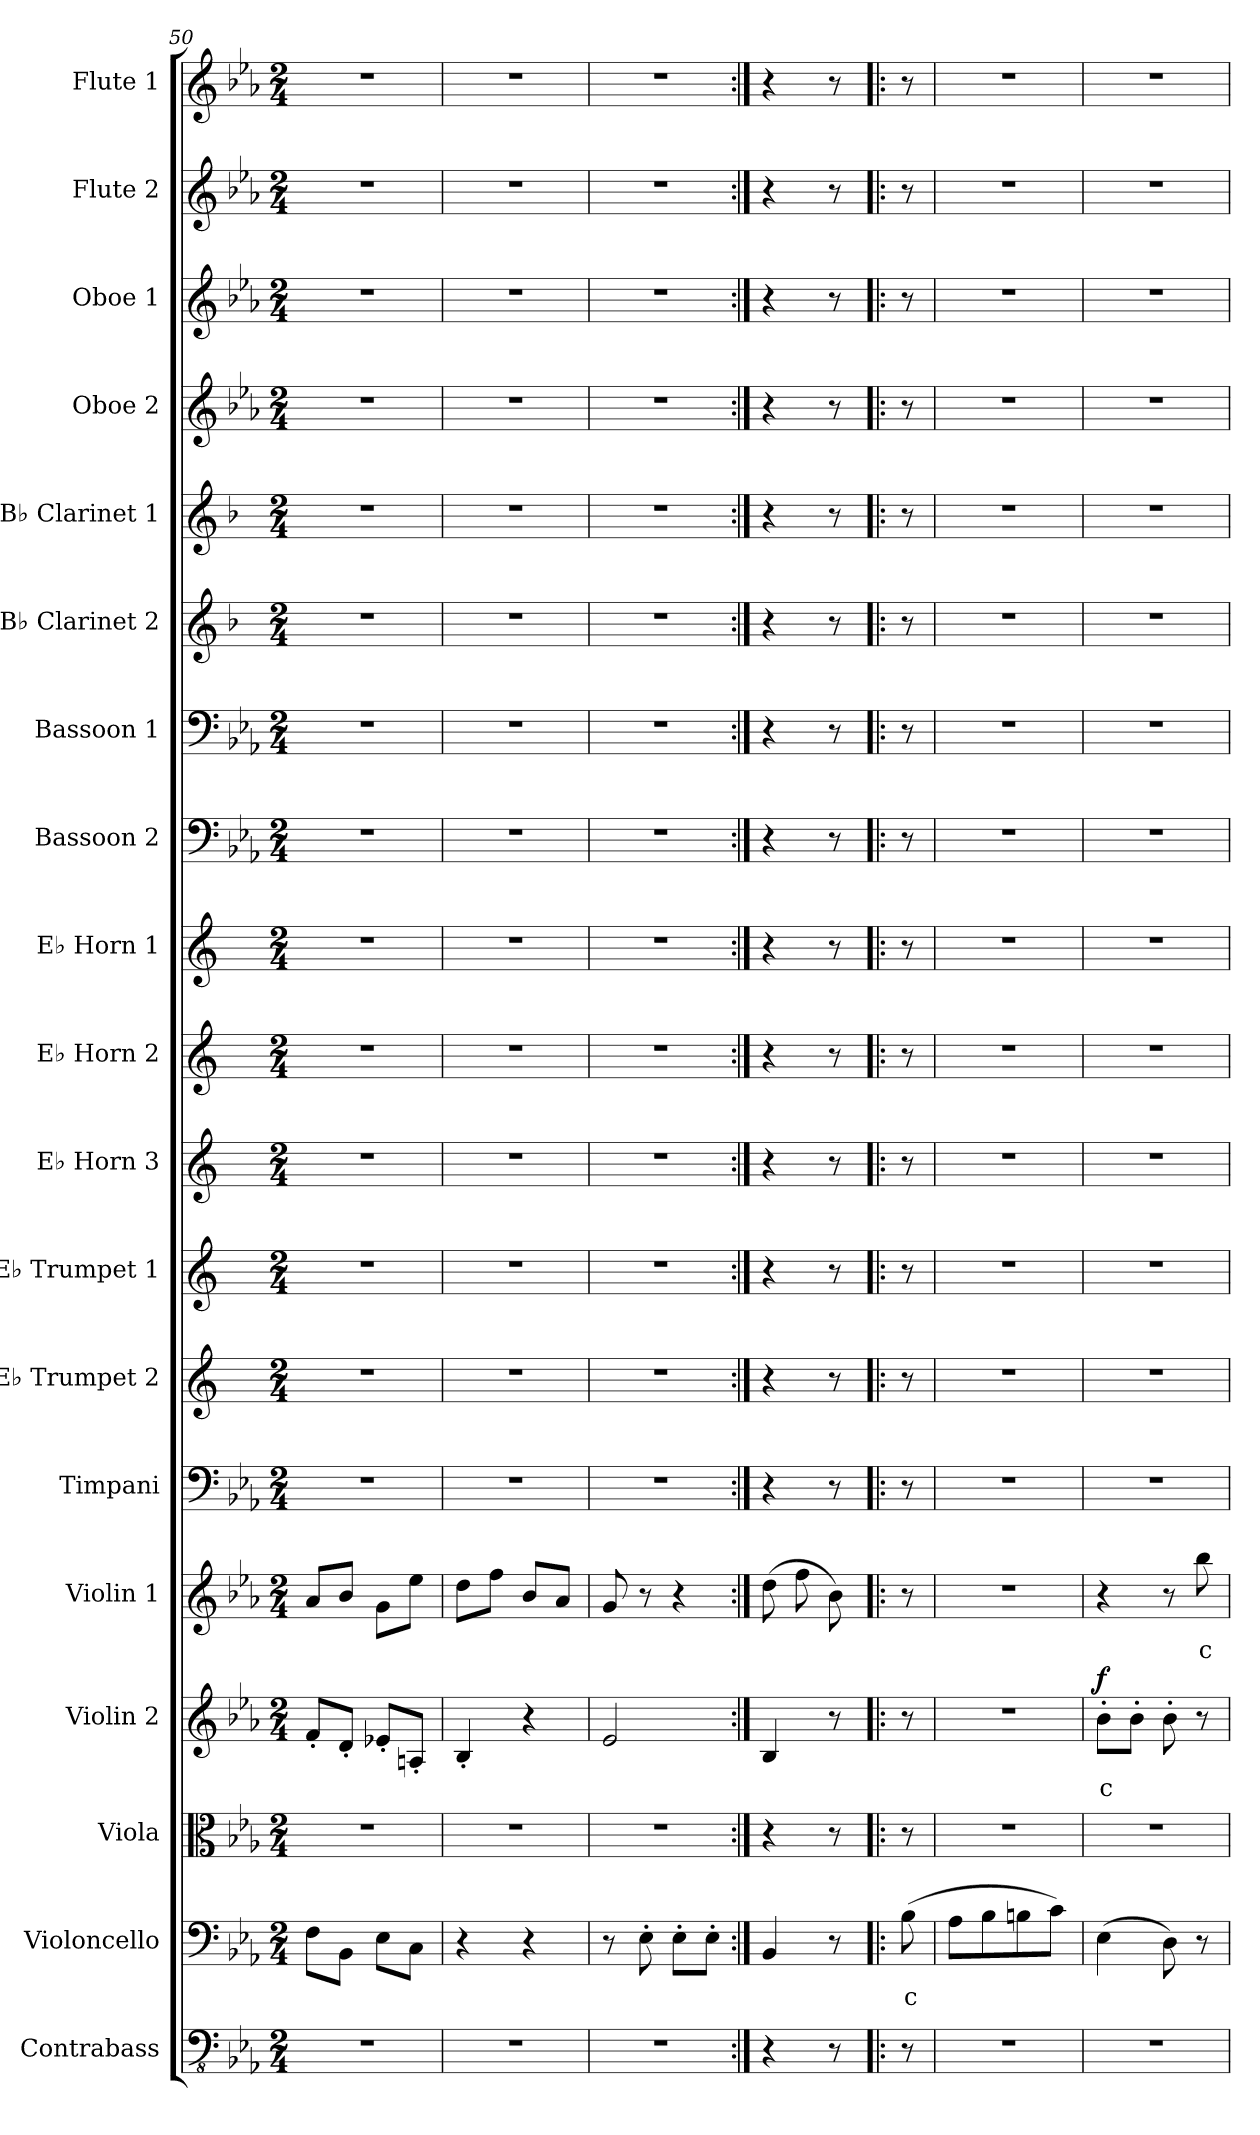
**kern	**kern	**text	**kern	**kern	**text	**dynam	**kern	**text	**kern	**kern	**kern	**kern	**kern	**kern	**kern	**kern	**kern	**kern	**kern	**kern	**kern	**kern
*part19	*part18	*part18	*part17	*part16	*part16	*part16	*part15	*part15	*part14	*part13	*part12	*part11	*part10	*part9	*part8	*part7	*part6	*part5	*part4	*part3	*part2	*part1
*staff19	*staff18	*staff18	*staff17	*staff16	*staff16	*staff16	*staff15	*staff15	*staff14	*staff13	*staff12	*staff11	*staff10	*staff9	*staff8	*staff7	*staff6	*staff5	*staff4	*staff3	*staff2	*staff1
*I"Contrabass	*I"Violoncello	*	*I"Viola	*I"Violin 2	*	*	*I"Violin 1	*	*I"Timpani	*I"E♭ Trumpet 2	*I"E♭ Trumpet 1	*I"E♭ Horn 3	*I"E♭ Horn 2	*I"E♭ Horn 1	*I"Bassoon 2	*I"Bassoon 1	*I"B♭ Clarinet 2	*I"B♭ Clarinet 1	*I"Oboe 2	*I"Oboe 1	*I"Flute 2	*I"Flute 1
*I'Cb	*I'Vc	*	*I'Vla	*I'Vln 2	*	*	*I'Vln 1	*	*I'Timp	*I'Tpt 2	*I'Tpt 1	*I'Hn 3	*I'Hn 2	*I'Hn 1	*I'Bsn 2	*I'Bsn 1	*I'Cl 2	*I'Cl 1	*I'Ob 2	*I'Ob 1	*I'Fl 2	*I'Fl 1
*clefFv4	*clefF4	*	*clefC3	*clefG2	*	*	*clefG2	*	*clefF4	*clefG2	*clefG2	*clefG2	*clefG2	*clefG2	*clefF4	*clefF4	*clefG2	*clefG2	*clefG2	*clefG2	*clefG2	*clefG2
*	*	*	*	*	*	*	*	*	*	*ITrd-2c-3	*ITrd-2c-3	*ITrd5c9	*ITrd5c9	*ITrd5c9	*	*	*ITrd1c2	*ITrd1c2	*	*	*	*
*k[b-e-a-]	*k[b-e-a-]	*	*k[b-e-a-]	*k[b-e-a-]	*	*	*k[b-e-a-]	*	*k[b-e-a-]	*k[b-e-a-]	*k[b-e-a-]	*k[b-e-a-]	*k[b-e-a-]	*k[b-e-a-]	*k[b-e-a-]	*k[b-e-a-]	*k[b-e-a-]	*k[b-e-a-]	*k[b-e-a-]	*k[b-e-a-]	*k[b-e-a-]	*k[b-e-a-]
*M2/4	*M2/4	*	*M2/4	*M2/4	*	*	*M2/4	*	*M2/4	*M2/4	*M2/4	*M2/4	*M2/4	*M2/4	*M2/4	*M2/4	*M2/4	*M2/4	*M2/4	*M2/4	*M2/4	*M2/4
=50	=50	=50	=50	=50	=50	=50	=50	=50	=50	=50	=50	=50	=50	=50	=50	=50	=50	=50	=50	=50	=50	=50
2r	8F\L	.	2r	8f'/L	.	.	8a-/L	.	2r	2r	2r	2r	2r	2r	2r	2r	2r	2r	2r	2r	2r	2r
.	8BB-\J	.	.	8d'/J	.	.	8b-/J	.	.	.	.	.	.	.	.	.	.	.	.	.	.	.
.	8E-\L	.	.	8e-X'/L	.	.	8g\L	.	.	.	.	.	.	.	.	.	.	.	.	.	.	.
.	8C\J	.	.	8An'/J	.	.	8ee-\J	.	.	.	.	.	.	.	.	.	.	.	.	.	.	.
=51	=51	=51	=51	=51	=51	=51	=51	=51	=51	=51	=51	=51	=51	=51	=51	=51	=51	=51	=51	=51	=51	=51
2r	4r	.	2r	4B-'/	.	.	8dd\L	.	2r	2r	2r	2r	2r	2r	2r	2r	2r	2r	2r	2r	2r	2r
.	.	.	.	.	.	.	8ff\J	.	.	.	.	.	.	.	.	.	.	.	.	.	.	.
.	4r	.	.	4r	.	.	8b-/L	.	.	.	.	.	.	.	.	.	.	.	.	.	.	.
.	.	.	.	.	.	.	8a-/J	.	.	.	.	.	.	.	.	.	.	.	.	.	.	.
=52	=52	=52	=52	=52	=52	=52	=52	=52	=52	=52	=52	=52	=52	=52	=52	=52	=52	=52	=52	=52	=52	=52
2r	8r	.	2r	2e-/	.	.	8g/	.	2r	2r	2r	2r	2r	2r	2r	2r	2r	2r	2r	2r	2r	2r
.	8E-'\	.	.	.	.	.	8r	.	.	.	.	.	.	.	.	.	.	.	.	.	.	.
.	8E-'\L	.	.	.	.	.	4r	.	.	.	.	.	.	.	.	.	.	.	.	.	.	.
.	8E-'\J	.	.	.	.	.	.	.	.	.	.	.	.	.	.	.	.	.	.	.	.	.
=53:|!	=53:|!	=53:|!	=53:|!	=53:|!	=53:|!	=53:|!	=53:|!	=53:|!	=53:|!	=53:|!	=53:|!	=53:|!	=53:|!	=53:|!	=53:|!	=53:|!	=53:|!	=53:|!	=53:|!	=53:|!	=53:|!	=53:|!
4r	4BB-/	.	4r	4B-/	.	.	(>8dd\	.	4r	4r	4r	4r	4r	4r	4r	4r	4r	4r	4r	4r	4r	4r
.	.	.	.	.	.	.	8ff\	.	.	.	.	.	.	.	.	.	.	.	.	.	.	.
8r	8r	.	8r	8r	.	.	8b-\)	.	8r	8r	8r	8r	8r	8r	8r	8r	8r	8r	8r	8r	8r	8r
=54!|:	=54!|:	=54!|:	=54!|:	=54!|:	=54!|:	=54!|:	=54!|:	=54!|:	=54!|:	=54!|:	=54!|:	=54!|:	=54!|:	=54!|:	=54!|:	=54!|:	=54!|:	=54!|:	=54!|:	=54!|:	=54!|:	=54!|:
!	!	!LO:LY:b:color=#FF0000	!	!	!	!	!	!	!	!	!	!	!	!	!	!	!	!	!	!	!	!
8r	(>8B-\	c	8r	8r	.	.	8r	.	8r	8r	8r	8r	8r	8r	8r	8r	8r	8r	8r	8r	8r	8r
=55	=55	=55	=55	=55	=55	=55	=55	=55	=55	=55	=55	=55	=55	=55	=55	=55	=55	=55	=55	=55	=55	=55
2r	8A-\L	.	2r	2r	.	.	2r	.	2r	2r	2r	2r	2r	2r	2r	2r	2r	2r	2r	2r	2r	2r
.	8B-\	.	.	.	.	.	.	.	.	.	.	.	.	.	.	.	.	.	.	.	.	.
.	8Bn\	.	.	.	.	.	.	.	.	.	.	.	.	.	.	.	.	.	.	.	.	.
.	8c\J)	.	.	.	.	.	.	.	.	.	.	.	.	.	.	.	.	.	.	.	.	.
=56	=56	=56	=56	=56	=56	=56	=56	=56	=56	=56	=56	=56	=56	=56	=56	=56	=56	=56	=56	=56	=56	=56
!	!	!	!	!	!LO:LY:b:color=#FF0000	!LO:DY:b	!	!	!	!	!	!	!	!	!	!	!	!	!	!	!	!
2r	(>4E-\	.	2r	8b-'\L	c	f	4r	.	2r	2r	2r	2r	2r	2r	2r	2r	2r	2r	2r	2r	2r	2r
.	.	.	.	8b-'\J	.	.	.	.	.	.	.	.	.	.	.	.	.	.	.	.	.	.
.	8D\)	.	.	8b-'\	.	.	8r	.	.	.	.	.	.	.	.	.	.	.	.	.	.	.
!	!	!	!	!	!	!	!	!LO:LY:b:color=#FF0000	!	!	!	!	!	!	!	!	!	!	!	!	!	!
.	8r	.	.	8r	.	.	8bb-\	c	.	.	.	.	.	.	.	.	.	.	.	.	.	.
=	=	=	=	=	=	=	=	=	=	=	=	=	=	=	=	=	=	=	=	=	=	=
*-	*-	*-	*-	*-	*-	*-	*-	*-	*-	*-	*-	*-	*-	*-	*-	*-	*-	*-	*-	*-	*-	*-
